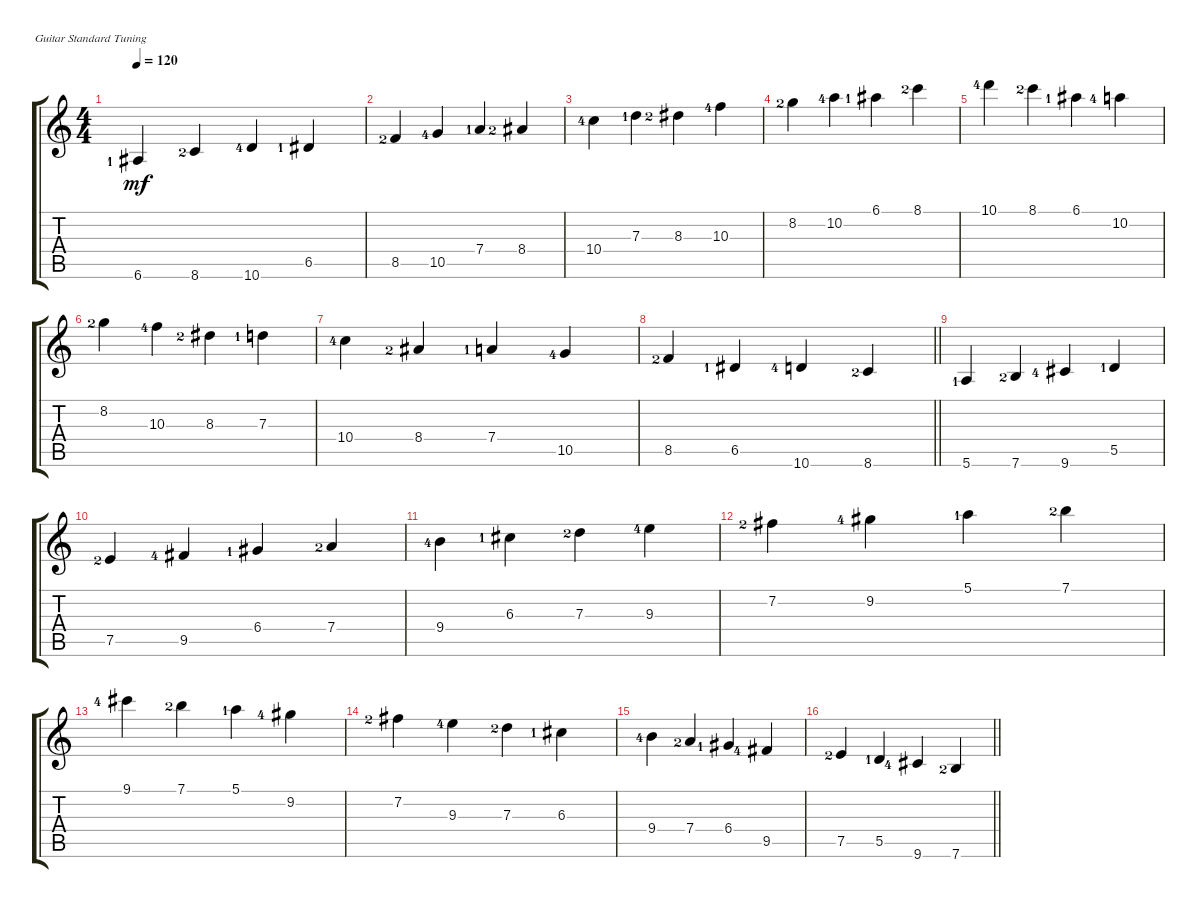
\defaultSystemsLayout 4
\bracketExtendMode groupsimilarinstruments
\singleTrackTrackNamePolicy hidden
\firstSystemTrackNameOrientation horizontal
\otherSystemsTrackNameOrientation horizontal
\track ("Electric Guitar" "E-Gt") {instrument electricguitarclean}
\staff {score tabs}
\tuning (E4 B3 G3 D3 A2 E2)
\ts (4 4)
\tempo 120
\clef g2
\scale
0.25974
\ks c
6.6{lf 2}.4{dy mf} 8.6{lf 3}.4 10.6{lf 5}.4 6.5{lf 2}.4 |
\scale
0.239332 8.5{lf 3}.4 10.5{lf 5}.4 7.4{lf 2}.4 8.4{lf 3}.4 |
\scale
0.246753 10.4{lf 5}.4 7.3{lf 2}.4 8.3{lf 3}.4 10.3{lf 5}.4 |
\scale
0.254174 8.2{lf 3}.4 10.2{lf 5}.4 6.1{lf 2}.4 8.1{lf 3}.4 |
\scale
0.251894 10.1{lf 5}.4 8.1{lf 3}.4 6.1{lf 2}.4 10.2{lf 5}.4 |
\scale
0.251894 8.2{lf 3}.4 10.3{lf 5}.4 8.3{lf 3}.4 7.3{lf 2}.4 |
\scale
0.251894 10.4{lf 5}.4 8.4{lf 3}.4 7.4{lf 2}.4 10.5{lf 5}.4 |
\scale
0.244318
\barLineRight lightlight
8.5{lf 3}.4 6.5{lf 2}.4 10.6{lf 5}.4 8.6{lf 3}.4 |
\scale
0.242938 5.6{lf 2}.4 7.6{lf 3}.4 9.6{lf 5}.4 5.5{lf 2}.4 |
\scale
0.242938 7.5{lf 3}.4 9.5{lf 5}.4 6.4{lf 2}.4 7.4{lf 3}.4 |
\scale
0.250471 9.4{lf 5}.4 6.3{lf 2}.4 7.3{lf 3}.4 9.3{lf 5}.4 |
\scale
0.263653 7.2{lf 3}.4 9.2{lf 5}.4 5.1{lf 2}.4 7.1{lf 3}.4 |
\scale
0.260223 9.1{lf 5}.4 7.1{lf 3}.4 5.1{lf 2}.4 9.2{lf 5}.4 |
\scale
0.260223 7.2{lf 3}.4 9.3{lf 5}.4 7.3{lf 3}.4 6.3{lf 2}.4 |
\scale
0.239777 9.4{lf 5}.4 7.4{lf 3}.4 6.4{lf 2}.4 9.5{lf 5}.4 |
\scale
0.239777
\barLineRight lightlight
7.5{lf 3}.4 5.5{lf 2}.4 9.6{lf 5}.4 7.6{lf 3}.4
